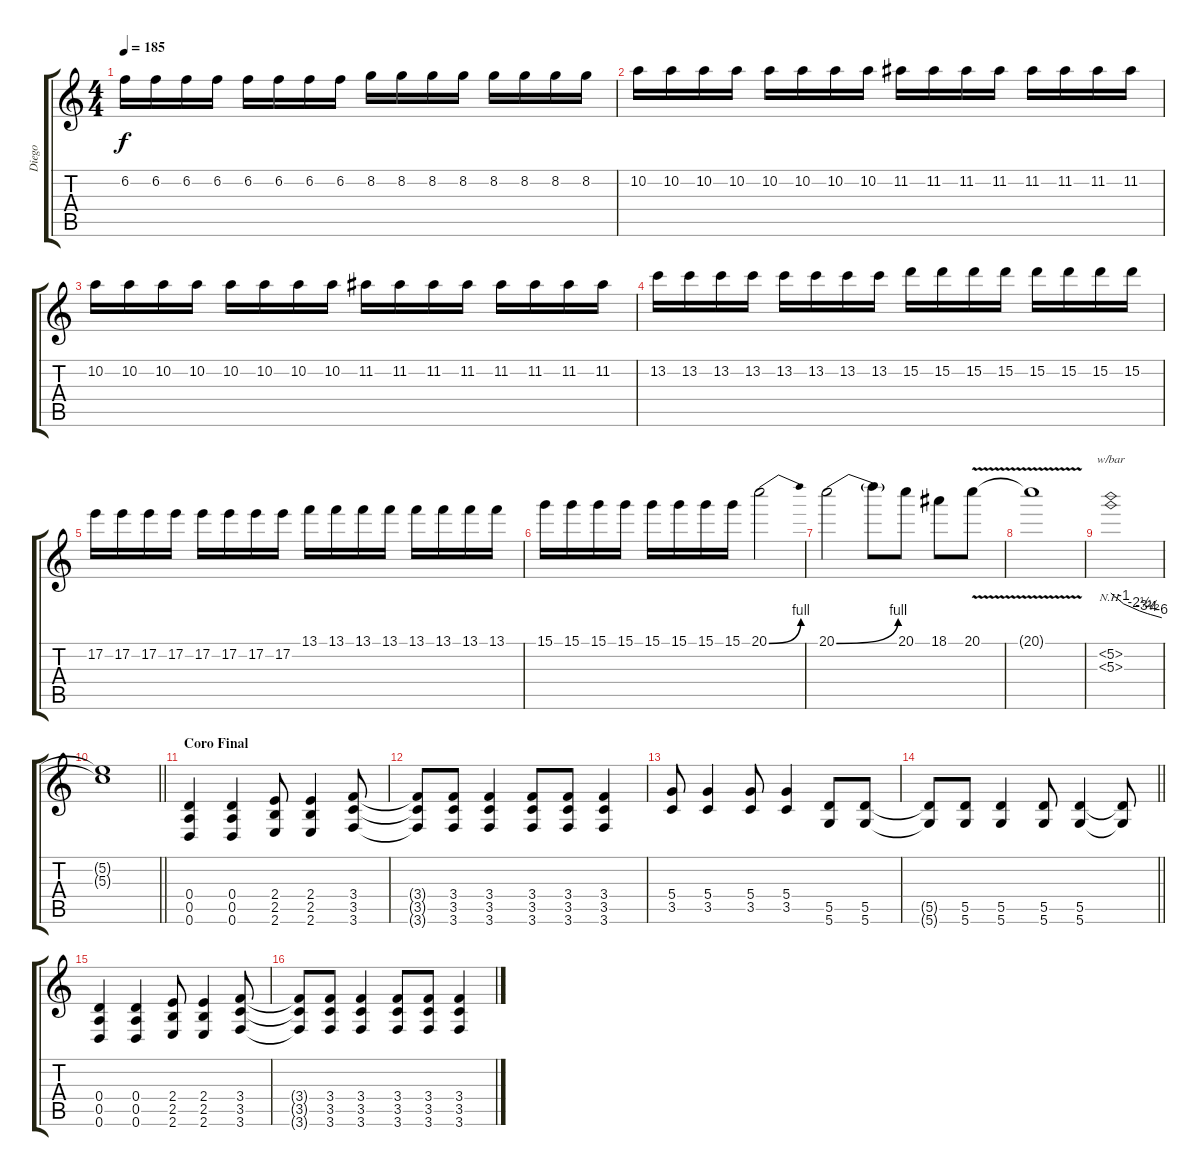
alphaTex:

\track ("Diego" "Diego") {instrument distortionguitar}
\staff {score tabs}
\tuning (E4 B3 G3 D3 A2 D2) {hide}
\ts (4 4)
\tempo 185
\clef g2
\ks c
6.2.16{dy f} 6.2.16 6.2.16 6.2.16 6.2.16 6.2.16 6.2.16 6.2.16 8.2.16 8.2.16 8.2.16 8.2.16 8.2.16 8.2.16 8.2.16 8.2.16 |
10.2.16 10.2.16 10.2.16 10.2.16 10.2.16 10.2.16 10.2.16 10.2.16 11.2.16 11.2.16 11.2.16 11.2.16 11.2.16 11.2.16 11.2.16 11.2.16 |
10.2.16 10.2.16 10.2.16 10.2.16 10.2.16 10.2.16 10.2.16 10.2.16 11.2.16 11.2.16 11.2.16 11.2.16 11.2.16 11.2.16 11.2.16 11.2.16 |
13.2.16 13.2.16 13.2.16 13.2.16 13.2.16 13.2.16 13.2.16 13.2.16 15.2.16 15.2.16 15.2.16 15.2.16 15.2.16 15.2.16 15.2.16 15.2.16 |
17.2.16 17.2.16 17.2.16 17.2.16 17.2.16 17.2.16 17.2.16 17.2.16 13.1.16 13.1.16 13.1.16 13.1.16 13.1.16 13.1.16 13.1.16 13.1.16 |
15.1.16 15.1.16 15.1.16 15.1.16 15.1.16 15.1.16 15.1.16 15.1.16 20.1{be (bend 0 0 60 4)}.2 |
20.1{be (bend 0 0 60 4)}.2 20.1{t}.8 20.1.8 18.1.8 20.1{v}.8 |
20.1{t}.1 |
(5.2{nh} 5.3{nh}).1{tbe (custom default 0 0 15 -4 34 -10 43 -14 47 -16 60 -24)} |
\barLineRight lightlight
(5.2{t} 5.3{t}).1 |
\section ("" "Coro Final")
(0.4 0.5 0.6).4 (0.4 0.5 0.6).4 (2.4 2.5 2.6).8 (2.4 2.5 2.6).4 (3.4 3.5 3.6).8 |
(3.4{t} 3.5{t} 3.6{t}).8 (3.4 3.5 3.6).8 (3.4 3.5 3.6).4 (3.4 3.5 3.6).8 (3.4 3.5 3.6).8 (3.4 3.5 3.6).4 |
(5.4 3.5).8 (5.4 3.5).4 (5.4 3.5).8 (5.4 3.5).4 (5.5 5.6).8 (5.5 5.6).8 |
\barLineRight lightlight
(5.5{t} 5.6{t}).8 (5.5 5.6).8 (5.5 5.6).4 (5.5 5.6).8 (5.5 5.6).4 (5.5{t} 5.6{t}).8 |
(0.4 0.5 0.6).4 (0.4 0.5 0.6).4 (2.4 2.5 2.6).8 (2.4 2.5 2.6).4 (3.4 3.5 3.6).8 |
(3.4{t} 3.5{t} 3.6{t}).8 (3.4 3.5 3.6).8 (3.4 3.5 3.6).4 (3.4 3.5 3.6).8 (3.4 3.5 3.6).8 (3.4 3.5 3.6).4
